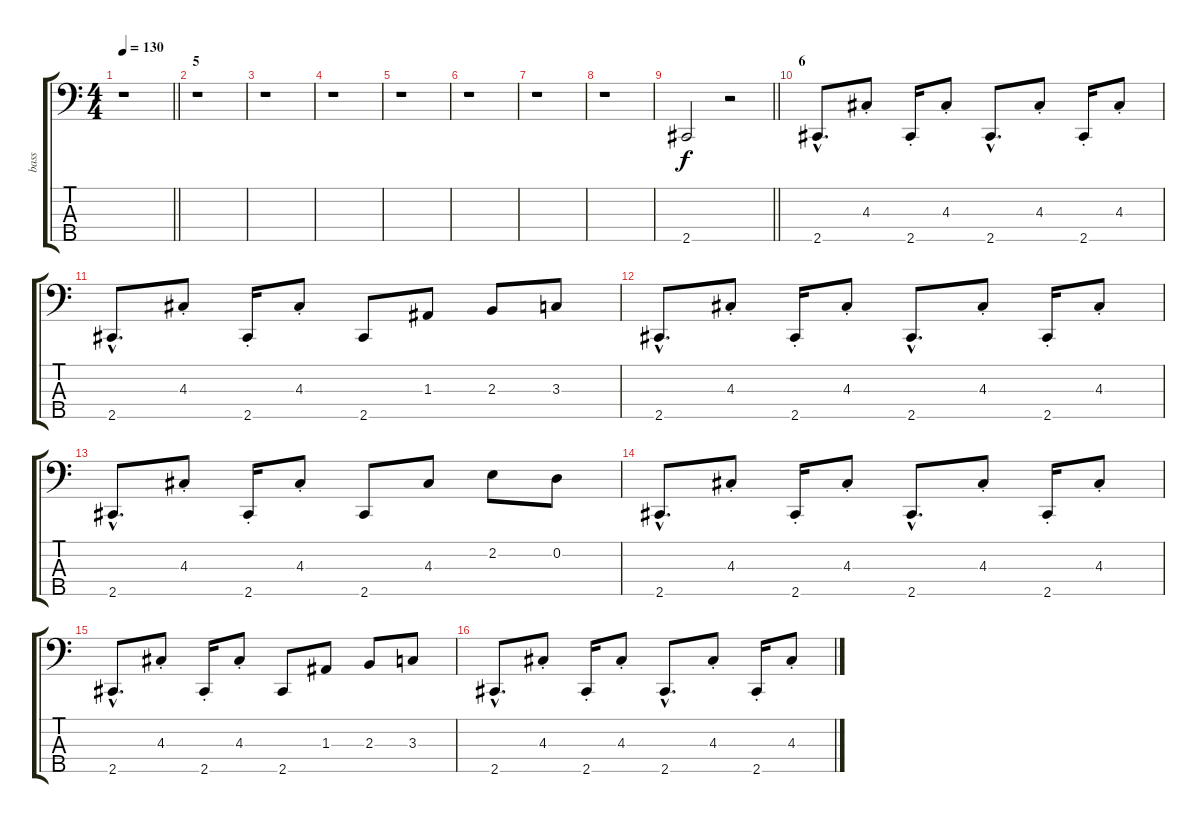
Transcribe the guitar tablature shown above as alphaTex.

\track ("bass" "bass") {instrument electricbassfinger}
\staff {score tabs}
\tuning (G2 D2 A1 E1 B0) {hide}
\ts (4 4)
\tempo 130
\clef f4
\barLineRight lightlight
\ks c
r.1{dy f} |
\section ("" "5")
r.1 |
r.1 |
r.1 |
r.1 |
r.1 |
r.1 |
r.1 |
\barLineRight lightlight
2.5.2 r.2 |
\section ("" "6")
2.5{hac}.8{d} 4.3{st}.8 2.5{st}.16 4.3{st}.8 2.5{hac}.8{d} 4.3{st}.8 2.5{st}.16 4.3{st}.8 |
2.5{hac}.8{d} 4.3{st}.8 2.5{st}.16 4.3{st}.8 2.5.8 1.3.8 2.3.8 3.3.8 |
2.5{hac}.8{d} 4.3{st}.8 2.5{st}.16 4.3{st}.8 2.5{hac}.8{d} 4.3{st}.8 2.5{st}.16 4.3{st}.8 |
2.5{hac}.8{d} 4.3{st}.8 2.5{st}.16 4.3{st}.8 2.5.8 4.3.8 2.2.8 0.2.8 |
2.5{hac}.8{d} 4.3{st}.8 2.5{st}.16 4.3{st}.8 2.5{hac}.8{d} 4.3{st}.8 2.5{st}.16 4.3{st}.8 |
2.5{hac}.8{d} 4.3{st}.8 2.5{st}.16 4.3{st}.8 2.5.8 1.3.8 2.3.8 3.3.8 |
2.5{hac}.8{d} 4.3{st}.8 2.5{st}.16 4.3{st}.8 2.5{hac}.8{d} 4.3{st}.8 2.5{st}.16 4.3{st}.8
